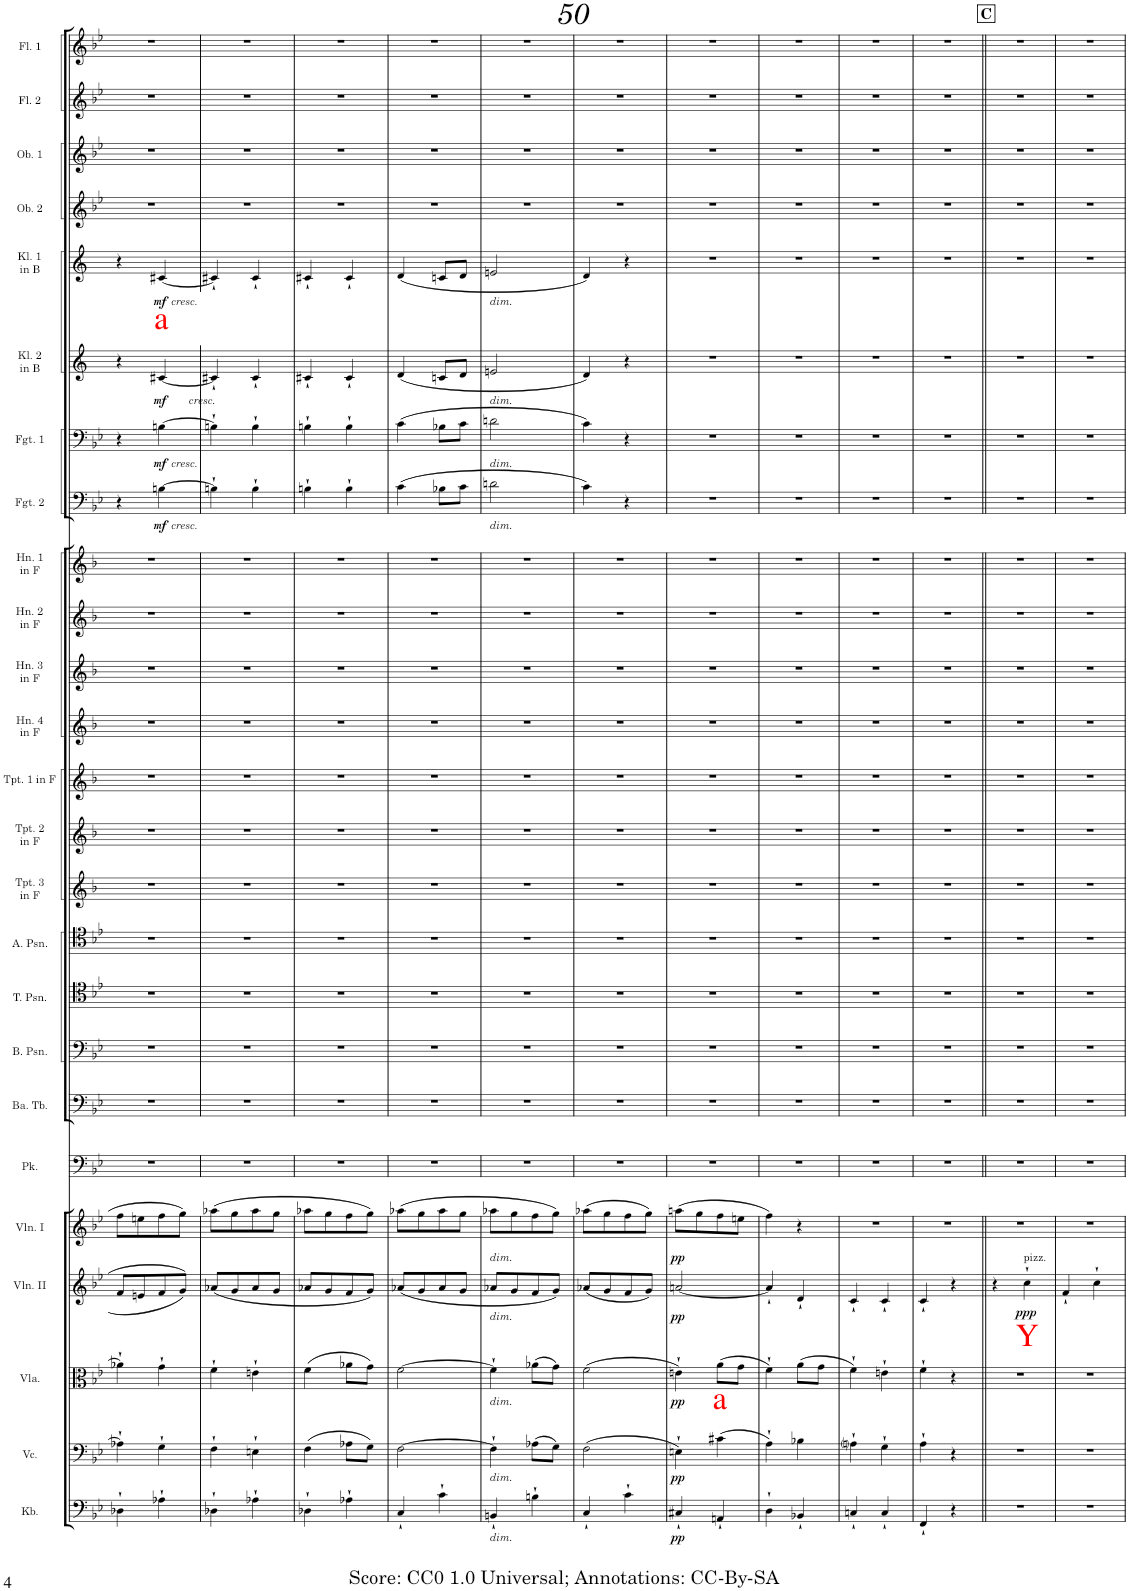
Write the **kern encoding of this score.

**kern	**dynam	**kern	**dynam	**kern	**text	**dynam	**kern	**text	**dynam	**kern	**dynam	**kern	**kern	**kern	**kern	**kern	**kern	**kern	**kern	**kern	**kern	**kern	**kern	**kern	**dynam	**kern	**dynam	**kern	**dynam	**kern	**text	**dynam	**kern	**kern	**kern	**kern
*part25	*part25	*part24	*part24	*part23	*part23	*part23	*part22	*part22	*part22	*part21	*part21	*part20	*part19	*part18	*part17	*part16	*part15	*part14	*part13	*part12	*part11	*part10	*part9	*part8	*part8	*part7	*part7	*part6	*part6	*part5	*part5	*part5	*part4	*part3	*part2	*part1
*staff25	*staff25	*staff24	*staff24	*staff23	*staff23	*staff23	*staff22	*staff22	*staff22	*staff21	*staff21	*staff20	*staff19	*staff18	*staff17	*staff16	*staff15	*staff14	*staff13	*staff12	*staff11	*staff10	*staff9	*staff8	*staff8	*staff7	*staff7	*staff6	*staff6	*staff5	*staff5	*staff5	*staff4	*staff3	*staff2	*staff1
*I"Kontrabässe	*	*I"Violoncellos	*	*I"Violen	*	*	*I"Violinen II	*	*	*I"Violinen I	*	*I"Pauken	*I"Bass Tuba	*I"Bassposaune	*I"Tenorposaune	*I"Altposaune	*I"Trompete 3 in F	*I"Trompete 2 in F	*I"Trompete 1 in F	*I"Horn 4 in F	*I"Horn 3 in F	*I"Horn 2 in F	*I"Horn 1 in F	*I"Fagott 2	*	*I"Fagott 1	*	*I"Klarinette 2 in B	*	*I"Klarinette 1 in B	*	*	*I"Oboe 2	*I"Oboe 1	*I"Flöte 2	*I"Flöte 1
*I'Kb.	*	*I'Vc.	*	*	*	*	*I'Vln. II	*	*	*I'Vln. I	*	*I'Pk.	*I'Ba. Tb.	*I'B. Psn.	*I'T. Psn.	*I'A. Psn.	*I'Tpt. 3 in F	*I'Tpt. 2 in F	*I'Tpt. 1 in F	*I'Hn. 4 in F	*I'Hn. 3  in F	*I'Hn. 2  in F	*I'Hn. 1 in F	*I'Fgt. 2	*	*I'Fgt. 1	*	*I'Kl. 2 in B	*	*I'Kl. 1  in B	*	*	*I'Ob. 2	*I'Ob. 1	*I'Fl. 2	*I'Fl. 1
!!LO:PB:g=z
*clefF4	*	*clefF4	*	*clefC3	*	*	*clefG2	*	*	*clefG2	*	*clefF4	*clefF4	*clefF4	*clefC4	*clefC4	*clefG2	*clefG2	*clefG2	*clefG2	*clefG2	*clefG2	*clefG2	*clefF4	*	*clefF4	*	*clefG2	*	*clefG2	*	*	*clefG2	*clefG2	*clefG2	*clefG2
*Trd7c12	*	*	*	*	*	*	*	*	*	*	*	*	*	*	*	*	*Trd-3c-5	*Trd-3c-5	*Trd-3c-5	*Trd4c7	*Trd4c7	*Trd4c7	*Trd4c7	*	*	*	*	*Trd1c2	*	*Trd1c2	*	*	*	*	*	*
*k[b-e-]	*	*k[b-e-]	*	*k[b-e-]	*	*	*k[b-e-]	*	*	*k[b-e-]	*	*k[b-e-]	*k[b-e-]	*k[b-e-]	*k[b-e-]	*k[b-e-]	*k[b-]	*k[b-]	*k[b-]	*k[b-]	*k[b-]	*k[b-]	*k[b-]	*k[b-e-]	*	*k[b-e-]	*	*k[]	*	*k[]	*	*	*k[b-e-]	*k[b-e-]	*k[b-e-]	*k[b-e-]
*M2/4	*	*M2/4	*	*M2/4	*	*	*M2/4	*	*	*M2/4	*	*M2/4	*M2/4	*M2/4	*M2/4	*M2/4	*M2/4	*M2/4	*M2/4	*M2/4	*M2/4	*M2/4	*M2/4	*M2/4	*	*M2/4	*	*M2/4	*	*M2/4	*	*	*M2/4	*M2/4	*M2/4	*M2/4
=45	=45	=45	=45	=45	=45	=45	=45	=45	=45	=45	=45	=45	=45	=45	=45	=45	=45	=45	=45	=45	=45	=45	=45	=45	=45	=45	=45	=45	=45	=45	=45	=45	=45	=45	=45	=45
*	*	*	*	*	*	*	*^	*	*	*	*	*	*	*	*	*	*	*	*	*	*	*	*	*	*	*	*	*	*	*	*	*	*	*	*	*
4D-X`\	.	4A-X`>\]	.	4a-X`>\]	.	.	8f/L	4.ryy	.	.	8ff\L	.	2r	2r	2r	2r	2r	2r	2r	2r	2r	2r	2r	2r	4r	.	4r	.	4r	.	4r	.	.	2r	2r	2r	2r
.	.	.	.	.	.	.	8en/	.	.	.	8een\	.	.	.	.	.	.	.	.	.	.	.	.	.	.	.	.	.	.	.	.	.	.	.	.	.	.
!	!	!	!	!	!	!	!	!	!	!	!	!	!	!	!	!	!	!	!	!	!	!	!	!	!	!	!	!	!	!	!LO:TX:b:i:t=cresc.	!	!	!	!	!	!
!	!	!	!	!	!	!	!	!	!	!	!	!	!	!	!	!	!	!	!	!	!	!	!	!	!	!	!	!	!LO:TX:b:i:t=cresc.	!	!	!	!	!	!	!	!
!	!	!	!	!	!	!	!	!	!	!	!	!	!	!	!	!	!	!	!	!	!	!	!	!	!	!	!LO:TX:b:i:t=cresc.	!	!	!	!	!	!	!	!	!	!
!	!	!	!	!	!	!	!	!	!	!	!	!	!	!	!	!	!	!	!	!	!	!	!	!	!LO:TX:b:i:t=cresc.	!	!	!	!	!	!	!	!	!	!	!	!
!	!	!	!	!	!	!	!	!	!	!	!	!	!	!	!	!	!	!	!	!	!	!	!	!	!	!LO:DY:b	!	!LO:DY:b	!	!LO:DY:b	!	!LO:LY:b:color=#FF0000	!LO:DY:b	!	!	!	!
4A-X`\	.	4G`\	.	4g`\	.	.	8f/	.	.	.	8ff\	.	.	.	.	.	.	.	.	.	.	.	.	.	[4Bn\	mf	[4Bn\	mf	[4c#X/	mf	[4c#X/	a	mf	.	.	.	.
.	.	.	.	.	.	.	8g/J	8g	.	.	8gg\J	.	.	.	.	.	.	.	.	.	.	.	.	.	.	.	.	.	.	.	.	.	.	.	.	.	.
*	*	*	*	*	*	*	*v	*v	*	*	*	*	*	*	*	*	*	*	*	*	*	*	*	*	*	*	*	*	*	*	*	*	*	*	*	*	*
=46	=46	=46	=46	=46	=46	=46	=46	=46	=46	=46	=46	=46	=46	=46	=46	=46	=46	=46	=46	=46	=46	=46	=46	=46	=46	=46	=46	=46	=46	=46	=46	=46	=46	=46	=46	=46
4D-X`\	.	4F`\	.	4f`\	.	.	(<8a-X/L	.	.	(8aa-X\L	.	2r	2r	2r	2r	2r	2r	2r	2r	2r	2r	2r	2r	4Bn`\]	.	4Bn`\]	.	4c#X`/]	.	4c#X`/]	.	.	2r	2r	2r	2r
.	.	.	.	.	.	.	8g/	.	.	8gg\	.	.	.	.	.	.	.	.	.	.	.	.	.	.	.	.	.	.	.	.	.	.	.	.	.	.
4A-X`\	.	4En`\	.	4en`\	.	.	8a-/	.	.	8aa-\	.	.	.	.	.	.	.	.	.	.	.	.	.	4B`\	.	4B`\	.	4c#`/	.	4c#`/	.	.	.	.	.	.
.	.	.	.	.	.	.	8g/J	.	.	8gg\J	.	.	.	.	.	.	.	.	.	.	.	.	.	.	.	.	.	.	.	.	.	.	.	.	.	.
=47	=47	=47	=47	=47	=47	=47	=47	=47	=47	=47	=47	=47	=47	=47	=47	=47	=47	=47	=47	=47	=47	=47	=47	=47	=47	=47	=47	=47	=47	=47	=47	=47	=47	=47	=47	=47
4D-X`\	.	(4F\	.	(4f\	.	.	8a-X/L	.	.	8aa-X\L	.	2r	2r	2r	2r	2r	2r	2r	2r	2r	2r	2r	2r	4Bn`\	.	4Bn`\	.	4c#X`/	.	4c#X`/	.	.	2r	2r	2r	2r
.	.	.	.	.	.	.	8g/	.	.	8gg\	.	.	.	.	.	.	.	.	.	.	.	.	.	.	.	.	.	.	.	.	.	.	.	.	.	.
4A-X`\	.	8A-X\L	.	8a-X\L	.	.	8f/	.	.	8ff\	.	.	.	.	.	.	.	.	.	.	.	.	.	4B`\	.	4B`\	.	4c#`/	.	4c#`/	.	.	.	.	.	.
.	.	8G\J)	.	8g\J)	.	.	8g/J)	.	.	8gg\J)	.	.	.	.	.	.	.	.	.	.	.	.	.	.	.	.	.	.	.	.	.	.	.	.	.	.
=48	=48	=48	=48	=48	=48	=48	=48	=48	=48	=48	=48	=48	=48	=48	=48	=48	=48	=48	=48	=48	=48	=48	=48	=48	=48	=48	=48	=48	=48	=48	=48	=48	=48	=48	=48	=48
4C`/	.	[2F\	.	[2f\	.	.	(<8a-X/L	.	.	(8aa-X\L	.	2r	2r	2r	2r	2r	2r	2r	2r	2r	2r	2r	2r	(>4c\	.	(>4c\	.	(<4d/	.	(<4d/	.	.	2r	2r	2r	2r
.	.	.	.	.	.	.	8g/	.	.	8gg\	.	.	.	.	.	.	.	.	.	.	.	.	.	.	.	.	.	.	.	.	.	.	.	.	.	.
4c`\	.	.	.	.	.	.	8a-/	.	.	8aa-\	.	.	.	.	.	.	.	.	.	.	.	.	.	8B-X\L	.	8B-X\L	.	8cn/L	.	8cn/L	.	.	.	.	.	.
.	.	.	.	.	.	.	8g/J	.	.	8gg\J	.	.	.	.	.	.	.	.	.	.	.	.	.	8c\J	.	8c\J	.	8d/J	.	8d/J	.	.	.	.	.	.
=49	=49	=49	=49	=49	=49	=49	=49	=49	=49	=49	=49	=49	=49	=49	=49	=49	=49	=49	=49	=49	=49	=49	=49	=49	=49	=49	=49	=49	=49	=49	=49	=49	=49	=49	=49	=49
!	!	!	!	!	!	!	!	!	!	!	!	!	!	!	!	!	!	!	!	!	!	!	!	!	!	!	!	!	!	!LO:TX:b:i:t=dim.	!	!	!	!	!	!
!	!	!	!	!	!	!	!	!	!	!	!	!	!	!	!	!	!	!	!	!	!	!	!	!	!	!	!	!LO:TX:b:i:t=dim.	!	!	!	!	!	!	!	!
!	!	!	!	!	!	!	!	!	!	!	!	!	!	!	!	!	!	!	!	!	!	!	!	!	!	!LO:TX:b:i:t=dim.	!	!	!	!	!	!	!	!	!	!
!	!	!	!	!	!	!	!	!	!	!	!	!	!	!	!	!	!	!	!	!	!	!	!	!LO:TX:b:i:t=dim.	!	!	!	!	!	!	!	!	!	!	!	!
!	!	!	!	!	!	!	!	!	!	!LO:TX:b:i:t=dim.	!	!	!	!	!	!	!	!	!	!	!	!	!	!	!	!	!	!	!	!	!	!	!	!	!	!
!	!	!	!	!	!	!	!LO:TX:b:i:t=dim.	!	!	!	!	!	!	!	!	!	!	!	!	!	!	!	!	!	!	!	!	!	!	!	!	!	!	!	!	!
!	!	!	!	!LO:TX:b:i:t=dim.	!	!	!	!	!	!	!	!	!	!	!	!	!	!	!	!	!	!	!	!	!	!	!	!	!	!	!	!	!	!	!	!
!	!	!LO:TX:b:i:t=dim.	!	!	!	!	!	!	!	!	!	!	!	!	!	!	!	!	!	!	!	!	!	!	!	!	!	!	!	!	!	!	!	!	!	!
!LO:TX:b:i:t=dim.	!	!	!	!	!	!	!	!	!	!	!	!	!	!	!	!	!	!	!	!	!	!	!	!	!	!	!	!	!	!	!	!	!	!	!	!
4BBn`/	.	4F`\]	.	4f`\]	.	.	8a-X/L	.	.	8aa-X\L	.	2r	2r	2r	2r	2r	2r	2r	2r	2r	2r	2r	2r	2dn\	.	2dn\	.	2en/	.	2en/	.	.	2r	2r	2r	2r
.	.	.	.	.	.	.	8g/	.	.	8gg\	.	.	.	.	.	.	.	.	.	.	.	.	.	.	.	.	.	.	.	.	.	.	.	.	.	.
4Bn`\	.	(8A-X\L	.	(8a-X\L	.	.	8f/	.	.	8ff\	.	.	.	.	.	.	.	.	.	.	.	.	.	.	.	.	.	.	.	.	.	.	.	.	.	.
.	.	8G\J)	.	8g\J)	.	.	8g/J)	.	.	8gg\J)	.	.	.	.	.	.	.	.	.	.	.	.	.	.	.	.	.	.	.	.	.	.	.	.	.	.
=50	=50	=50	=50	=50	=50	=50	=50	=50	=50	=50	=50	=50	=50	=50	=50	=50	=50	=50	=50	=50	=50	=50	=50	=50	=50	=50	=50	=50	=50	=50	=50	=50	=50	=50	=50	=50
4C`/	.	(2F\	.	(2f\	.	.	(8a-X/L	.	.	(8aa-X\L	.	2r	2r	2r	2r	2r	2r	2r	2r	2r	2r	2r	2r	4c\)	.	4c\)	.	4d/)	.	4d/)	.	.	2r	2r	2r	2r
.	.	.	.	.	.	.	8g/	.	.	8gg\	.	.	.	.	.	.	.	.	.	.	.	.	.	.	.	.	.	.	.	.	.	.	.	.	.	.
4c`\	.	.	.	.	.	.	8f/	.	.	8ff\	.	.	.	.	.	.	.	.	.	.	.	.	.	4r	.	4r	.	4r	.	4r	.	.	.	.	.	.
.	.	.	.	.	.	.	8g/J)	.	.	8gg\J)	.	.	.	.	.	.	.	.	.	.	.	.	.	.	.	.	.	.	.	.	.	.	.	.	.	.
=51	=51	=51	=51	=51	=51	=51	=51	=51	=51	=51	=51	=51	=51	=51	=51	=51	=51	=51	=51	=51	=51	=51	=51	=51	=51	=51	=51	=51	=51	=51	=51	=51	=51	=51	=51	=51
!	!LO:DY:b	!	!LO:DY:b	!	!	!LO:DY:b	!	!	!LO:DY:b	!	!LO:DY:b	!	!	!	!	!	!	!	!	!	!	!	!	!	!	!	!	!	!	!	!	!	!	!	!	!
4C#X`/	pp	4En`\)	pp	4en`\)	.	pp	[2an/	.	pp	(8aan\L	pp	2r	2r	2r	2r	2r	2r	2r	2r	2r	2r	2r	2r	2r	.	2r	.	2r	.	2r	.	.	2r	2r	2r	2r
.	.	.	.	.	.	.	.	.	.	8gg\	.	.	.	.	.	.	.	.	.	.	.	.	.	.	.	.	.	.	.	.	.	.	.	.	.	.
!	!	!	!	!	!LO:LY:b:color=#FF0000	!	!	!	!	!	!	!	!	!	!	!	!	!	!	!	!	!	!	!	!	!	!	!	!	!	!	!	!	!	!	!
4AAn`/	.	(4c#X\	.	(8a\L	a	.	.	.	.	8ff\	.	.	.	.	.	.	.	.	.	.	.	.	.	.	.	.	.	.	.	.	.	.	.	.	.	.
.	.	.	.	8g\J	.	.	.	.	.	8een\J	.	.	.	.	.	.	.	.	.	.	.	.	.	.	.	.	.	.	.	.	.	.	.	.	.	.
=52	=52	=52	=52	=52	=52	=52	=52	=52	=52	=52	=52	=52	=52	=52	=52	=52	=52	=52	=52	=52	=52	=52	=52	=52	=52	=52	=52	=52	=52	=52	=52	=52	=52	=52	=52	=52
4D`\	.	4A`\)	.	4f`\)	.	.	4a`/]	.	.	4ff\)	.	2r	2r	2r	2r	2r	2r	2r	2r	2r	2r	2r	2r	2r	.	2r	.	2r	.	2r	.	.	2r	2r	2r	2r
4BB-X`/	.	4B-X\	.	(8a\L	.	.	4d`/	.	.	4r	.	.	.	.	.	.	.	.	.	.	.	.	.	.	.	.	.	.	.	.	.	.	.	.	.	.
.	.	.	.	8g\J	.	.	.	.	.	.	.	.	.	.	.	.	.	.	.	.	.	.	.	.	.	.	.	.	.	.	.	.	.	.	.	.
=53	=53	=53	=53	=53	=53	=53	=53	=53	=53	=53	=53	=53	=53	=53	=53	=53	=53	=53	=53	=53	=53	=53	=53	=53	=53	=53	=53	=53	=53	=53	=53	=53	=53	=53	=53	=53
4Cn`/	.	4Ani`\	.	4f`\)	.	.	4c`/	.	.	2r	.	2r	2r	2r	2r	2r	2r	2r	2r	2r	2r	2r	2r	2r	.	2r	.	2r	.	2r	.	.	2r	2r	2r	2r
4C`/	.	4G`\	.	4en`\	.	.	4c`/	.	.	.	.	.	.	.	.	.	.	.	.	.	.	.	.	.	.	.	.	.	.	.	.	.	.	.	.	.
=54	=54	=54	=54	=54	=54	=54	=54	=54	=54	=54	=54	=54	=54	=54	=54	=54	=54	=54	=54	=54	=54	=54	=54	=54	=54	=54	=54	=54	=54	=54	=54	=54	=54	=54	=54	=54
4FF`/	.	4A`\	.	4f`\	.	.	4c`/	.	.	2r	.	2r	2r	2r	2r	2r	2r	2r	2r	2r	2r	2r	2r	2r	.	2r	.	2r	.	2r	.	.	2r	2r	2r	2r
4r	.	4r	.	4r	.	.	4r	.	.	.	.	.	.	.	.	.	.	.	.	.	.	.	.	.	.	.	.	.	.	.	.	.	.	.	.	.
!!LO:REH:place=s1:a:B:cj:fs=14:t=C
=55||	=55||	=55||	=55||	=55||	=55||	=55||	=55||	=55||	=55||	=55||	=55||	=55||	=55||	=55||	=55||	=55||	=55||	=55||	=55||	=55||	=55||	=55||	=55||	=55||	=55||	=55||	=55||	=55||	=55||	=55||	=55||	=55||	=55||	=55||	=55||	=55||
2r	.	2r	.	2r	.	.	4r	.	.	2r	.	2r	2r	2r	2r	2r	2r	2r	2r	2r	2r	2r	2r	2r	.	2r	.	2r	.	2r	.	.	2r	2r	2r	2r
!	!	!	!	!	!	!	!LO:TX:a:t=pizz.	!	!	!	!	!	!	!	!	!	!	!	!	!	!	!	!	!	!	!	!	!	!	!	!	!	!	!	!	!
!	!	!	!	!	!	!	!	!LO:LY:b:color=#FF0000	!LO:DY:b	!	!	!	!	!	!	!	!	!	!	!	!	!	!	!	!	!	!	!	!	!	!	!	!	!	!	!
.	.	.	.	.	.	.	4cc`\	Y	ppp	.	.	.	.	.	.	.	.	.	.	.	.	.	.	.	.	.	.	.	.	.	.	.	.	.	.	.
=56	=56	=56	=56	=56	=56	=56	=56	=56	=56	=56	=56	=56	=56	=56	=56	=56	=56	=56	=56	=56	=56	=56	=56	=56	=56	=56	=56	=56	=56	=56	=56	=56	=56	=56	=56	=56
2r	.	2r	.	2r	.	.	4f`/	.	.	2r	.	2r	2r	2r	2r	2r	2r	2r	2r	2r	2r	2r	2r	2r	.	2r	.	2r	.	2r	.	.	2r	2r	2r	2r
.	.	.	.	.	.	.	4cc`\	.	.	.	.	.	.	.	.	.	.	.	.	.	.	.	.	.	.	.	.	.	.	.	.	.	.	.	.	.
=	=	=	=	=	=	=	=	=	=	=	=	=	=	=	=	=	=	=	=	=	=	=	=	=	=	=	=	=	=	=	=	=	=	=	=	=
*-	*-	*-	*-	*-	*-	*-	*-	*-	*-	*-	*-	*-	*-	*-	*-	*-	*-	*-	*-	*-	*-	*-	*-	*-	*-	*-	*-	*-	*-	*-	*-	*-	*-	*-	*-	*-
